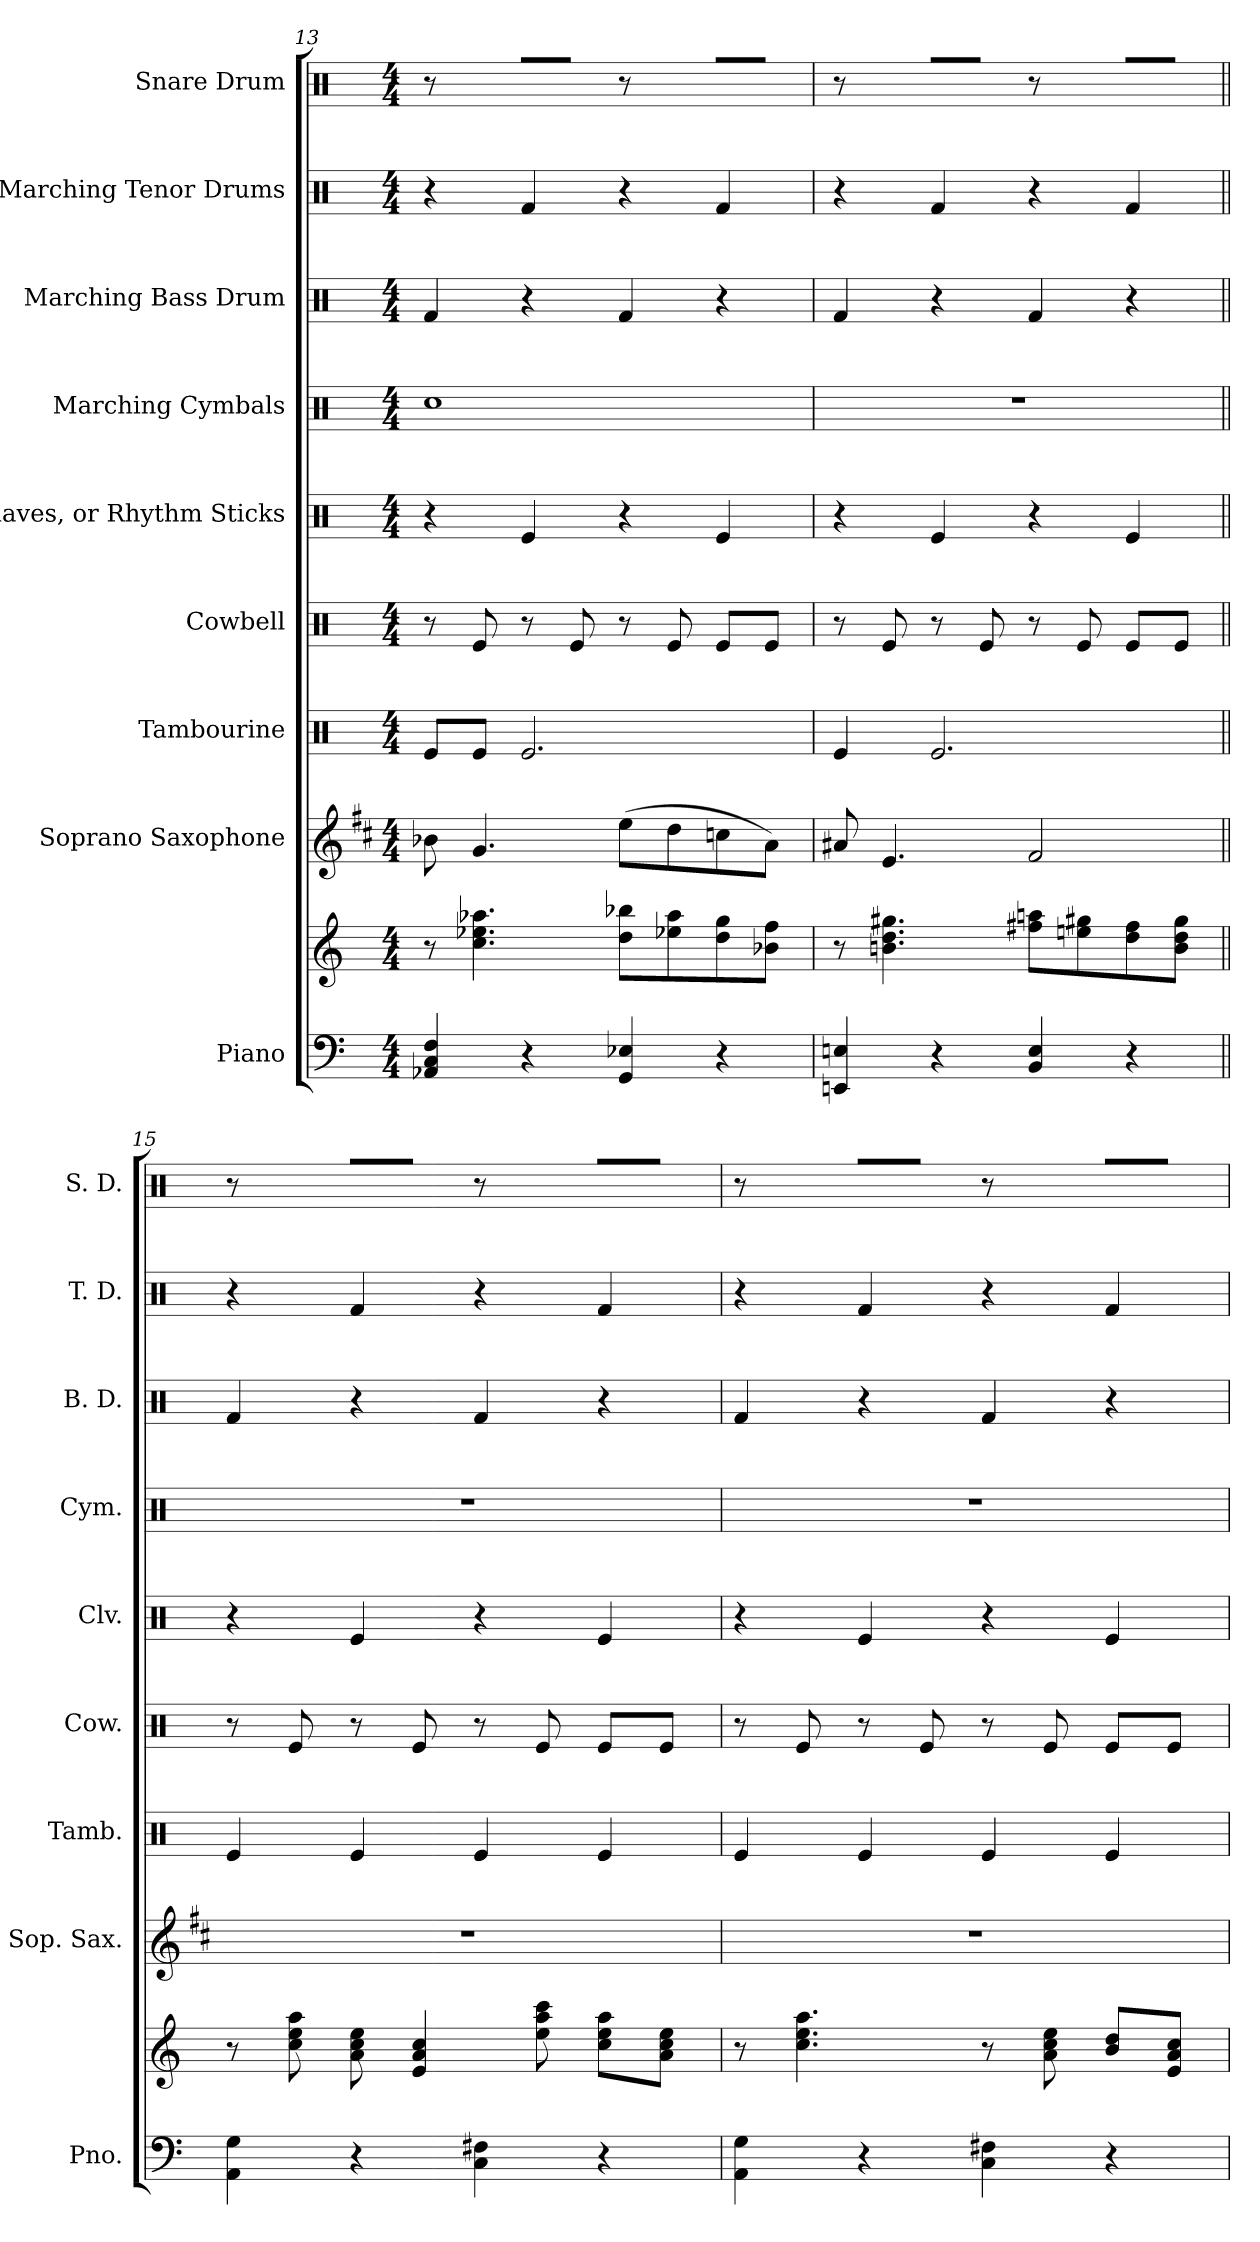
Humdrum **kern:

**kern	**kern	**kern	**kern	**kern	**kern	**kern	**kern	**kern	**kern
*part9	*part9	*part8	*part7	*part6	*part5	*part4	*part3	*part2	*part1
*staff10	*staff9	*staff8	*staff7	*staff6	*staff5	*staff4	*staff3	*staff2	*staff1
*I"Piano	*	*I"Soprano Saxophone	*I"Tambourine	*I"Cowbell	*I"Claves, or  Rhythm Sticks	*I"Marching Cymbals	*I"Marching Bass Drum	*I"Marching Tenor Drums	*I"Snare Drum
*I'Pno.	*	*I'Sop. Sax.	*I'Tamb.	*I'Cow.	*I'Clv.	*I'Cym.	*I'B. D.	*I'T. D.	*I'S. D.
*clefF4	*clefG2	*clefG2	*clefX	*clefX	*clefX	*clefX	*clefX	*clefX	*clefX
*	*	*ITrd1c2	*	*	*	*	*	*	*
*k[]	*k[]	*k[]	*k[]	*k[]	*k[]	*k[]	*k[]	*k[]	*k[]
*C:	*C:	*C:	*C:	*C:	*C:	*C:	*C:	*C:	*C:
*M4/4	*M4/4	*M4/4	*M4/4	*M4/4	*M4/4	*M4/4	*M4/4	*M4/4	*M4/4
=13	=13	=13	=13	=13	=13	=13	=13	=13	=13
4AA-Xi/ 4Ci 4Fi	8r	8a-Xi\	8Rei/L	8r	4r	1Rcci	4Rfi/	4r	8r
.	4.cci\ 4.ee-Xi 4.aa-Xi	4.fi/	8Rei/J	8Rei/	.	.	.	.	8Ri\
4r	.	.	2.Rei/	8r	4Rei/	.	4r	4Rfi/	8Ri\L
.	.	.	.	8Rei/	.	.	.	.	8Ri\J
4GGi/ 4E-Xi	8ddi\ 8bb-XiL	(8ddi\L	.	8r	4r	.	4Rfi/	4r	8r
.	8ee-Xi\ 8aa-i	8cci\	.	8Rei/	.	.	.	.	8Ri\
4r	8ddi\ 8ggi	8b-Xi\	.	8Rei/L	4Rei/	.	4r	4Rfi/	8Ri\L
.	8b-Xi\ 8ffiJ	8gi\J)	.	8Rei/J	.	.	.	.	8Ri\J
=14	=14	=14	=14	=14	=14	=14	=14	=14	=14
4EEni/ 4Eni	8r	8g#Xi/	4Rei/	8r	4r	1r	4Rfi/	4r	8r
.	4.bni\ 4.ddi 4.gg#Xi	4.di/	.	8Rei/	.	.	.	.	8Ri\
4r	.	.	2.Rei/	8r	4Rei/	.	4r	4Rfi/	8Ri\L
.	.	.	.	8Rei/	.	.	.	.	8Ri\J
4BBi/ 4Ei	8ff#Xi\ 8aaniL	2ei/	.	8r	4r	.	4Rfi/	4r	8r
.	8eeni\ 8gg#Xi	.	.	8Rei/	.	.	.	.	8Ri\
4r	8ddi\ 8ff#i	.	.	8Rei/L	4Rei/	.	4r	4Rfi/	8Ri\L
.	8bi\ 8ddi 8gg#iJ	.	.	8Rei/J	.	.	.	.	8Ri\J
=15||	=15||	=15||	=15||	=15||	=15||	=15||	=15||	=15||	=15||
4AAi\ 4Gi	8r	1r	4Rei/	8r	4r	1r	4Rfi/	4r	8r
.	8cci\ 8eei 8aai	.	.	8Rei/	.	.	.	.	8Ri\
4r	8ai\ 8cci 8eei	.	4Rei/	8r	4Rei/	.	4r	4Rfi/	8Ri\L
.	4ei/ 4ai 4cci	.	.	8Rei/	.	.	.	.	8Ri\J
4Ci\ 4F#Xi	.	.	4Rei/	8r	4r	.	4Rfi/	4r	8r
.	8eei\ 8aai 8ccci	.	.	8Rei/	.	.	.	.	8Ri\
4r	8cci\ 8eei 8aaiL	.	4Rei/	8Rei/L	4Rei/	.	4r	4Rfi/	8Ri\L
.	8ai\ 8cci 8eeiJ	.	.	8Rei/J	.	.	.	.	8Ri\J
!!LO:PB:g=z
=16	=16	=16	=16	=16	=16	=16	=16	=16	=16
4AAi\ 4Gi	8r	1r	4Rei/	8r	4r	1r	4Rfi/	4r	8r
.	4.cci\ 4.eei 4.aai	.	.	8Rei/	.	.	.	.	8Ri\
4r	.	.	4Rei/	8r	4Rei/	.	4r	4Rfi/	8Ri\L
.	.	.	.	8Rei/	.	.	.	.	8Ri\J
4Ci\ 4F#Xi	8r	.	4Rei/	8r	4r	.	4Rfi/	4r	8r
.	8ai\ 8cci 8eei	.	.	8Rei/	.	.	.	.	8Ri\
4r	8bi/ 8ddiL	.	4Rei/	8Rei/L	4Rei/	.	4r	4Rfi/	8Ri\L
.	8ei/ 8ai 8cciJ	.	.	8Rei/J	.	.	.	.	8Ri\J
=	=	=	=	=	=	=	=	=	=
*-	*-	*-	*-	*-	*-	*-	*-	*-	*-
